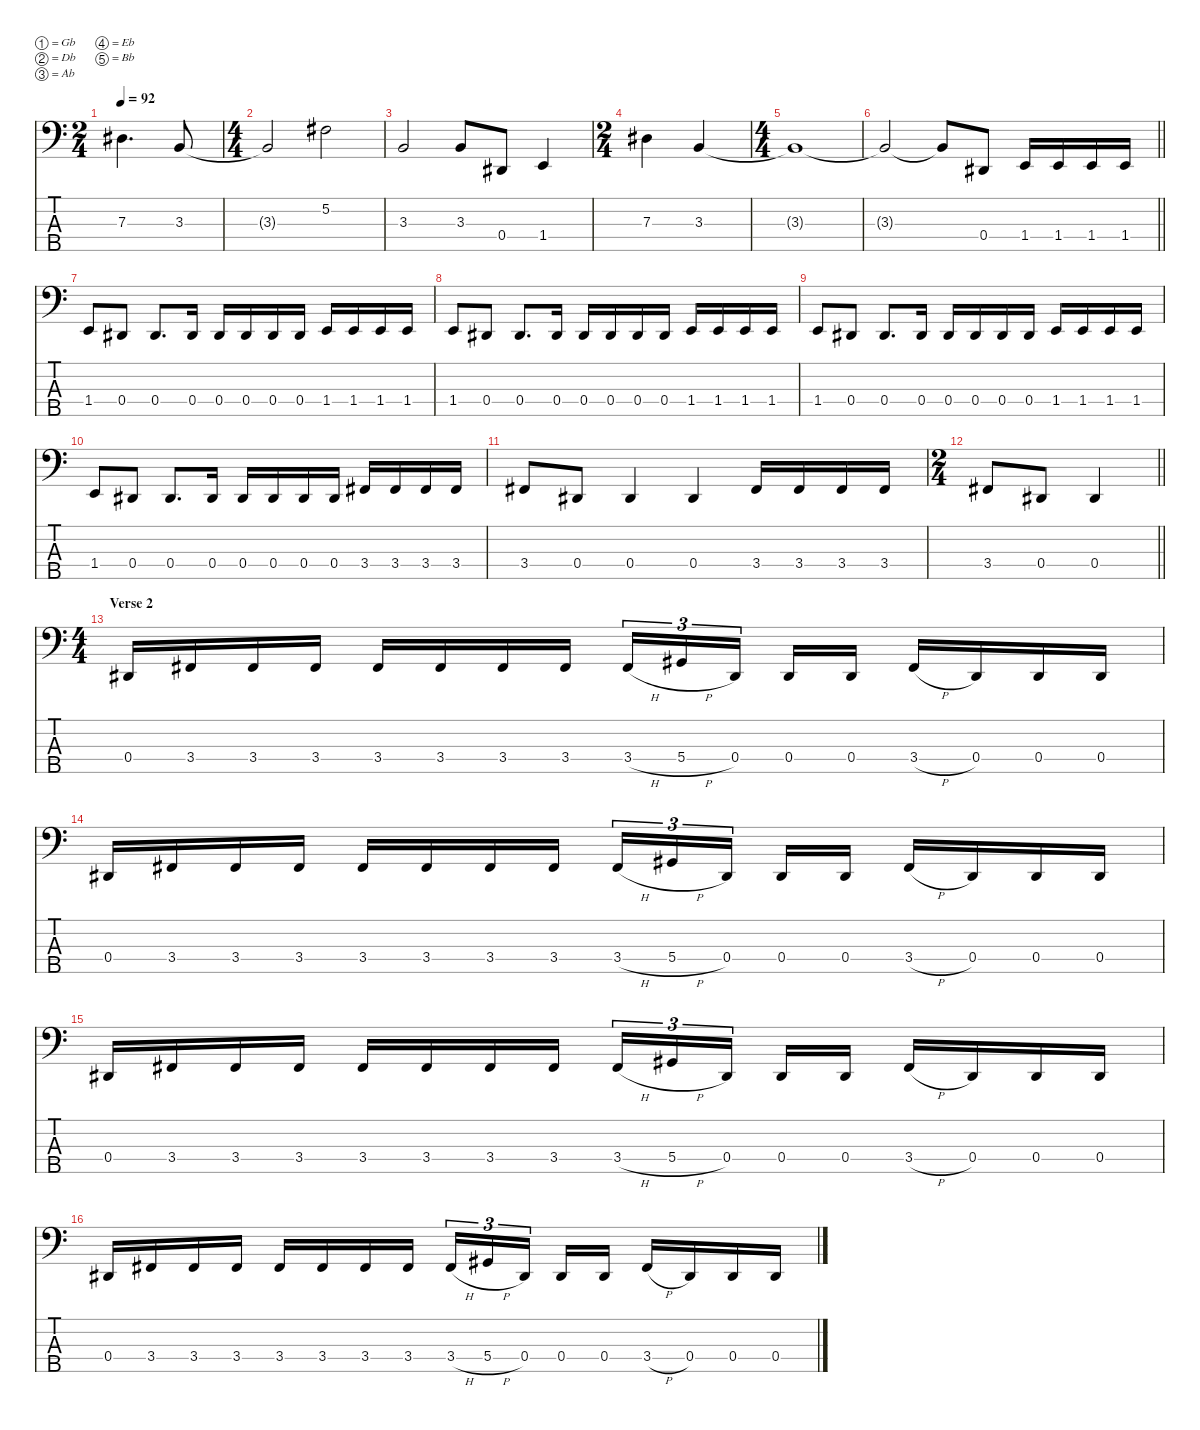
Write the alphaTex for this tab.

\defaultSystemsLayout 4
\hideDynamics
\bracketExtendMode nobrackets
\singleTrackTrackNamePolicy hidden
\multiTrackTrackNamePolicy hidden
\otherSystemsTrackNameOrientation horizontal
\track ("Jason" "el.bs.") {instrument electricbassfinger}
\staff {score tabs}
\tuning (Gb2 Db2 Ab1 Eb1 Bb0)
\ts (2 4)
\beaming (8 2 2 2 2)
\tempo 92
\clef f4
\ks c
7.3{acc #}.4{d dy f beam Down} 3.3.8{beam Up} |
\ts (4 4)
\beaming (8 2 2 2 2)
3.3{t}.2{beam Up} 5.2{acc #}.2{beam Down} |
3.3.2{beam Up} 3.3.8{beam Up} 0.4{acc #}.8{beam Up} 1.4.4{beam Up} |
\ts (2 4)
\beaming (8 2 2)
7.3{acc #}.4{beam Down} 3.3.4{beam Up} |
\ts (4 4)
\beaming (8 2 2 2 2)
3.3{t}.1{beam Up} |
\barLineRight lightlight
3.3{t}.2{beam Up} 3.3{t}.8{beam Up} 0.4{acc #}.8{beam Up} 1.4.16{beam Up} 1.4.16{beam Up} 1.4.16{beam Up} 1.4.16{beam Up} |
\section ("" "")
1.4.8{beam Up} 0.4{acc #}.8{beam Up} 0.4{acc #}.8{d beam Up} 0.4{acc #}.16{beam Up} 0.4{acc #}.16{beam Up} 0.4{acc #}.16{beam Up} 0.4{acc #}.16{beam Up} 0.4{acc #}.16{beam Up} 1.4.16{beam Up} 1.4.16{beam Up} 1.4.16{beam Up} 1.4.16{beam Up} |
1.4.8{beam Up} 0.4{acc #}.8{beam Up} 0.4{acc #}.8{d beam Up} 0.4{acc #}.16{beam Up} 0.4{acc #}.16{beam Up} 0.4{acc #}.16{beam Up} 0.4{acc #}.16{beam Up} 0.4{acc #}.16{beam Up} 1.4.16{beam Up} 1.4.16{beam Up} 1.4.16{beam Up} 1.4.16{beam Up} |
1.4.8{beam Up} 0.4{acc #}.8{beam Up} 0.4{acc #}.8{d beam Up} 0.4{acc #}.16{beam Up} 0.4{acc #}.16{beam Up} 0.4{acc #}.16{beam Up} 0.4{acc #}.16{beam Up} 0.4{acc #}.16{beam Up} 1.4.16{beam Up} 1.4.16{beam Up} 1.4.16{beam Up} 1.4.16{beam Up} |
1.4.8{beam Up} 0.4{acc #}.8{beam Up} 0.4{acc #}.8{d beam Up} 0.4{acc #}.16{beam Up} 0.4{acc #}.16{beam Up} 0.4{acc #}.16{beam Up} 0.4{acc #}.16{beam Up} 0.4{acc #}.16{beam Up} 3.4{acc #}.16{beam Up} 3.4{acc #}.16{beam Up} 3.4{acc #}.16{beam Up} 3.4{acc #}.16{beam Up} |
3.4{acc #}.8{beam Up} 0.4{acc #}.8{beam Up} 0.4{acc #}.4{beam Up} 0.4{acc #}.4{beam Up} 3.4{acc #}.16{beam Up} 3.4{acc #}.16{beam Up} 3.4{acc #}.16{beam Up} 3.4{acc #}.16{beam Up} |
\ts (2 4)
\beaming (8 2 2 2 2)
\barLineRight lightlight
3.4{acc #}.8{beam Up} 0.4{acc #}.8{beam Up} 0.4{acc #}.4{beam Up} |
\ts (4 4)
\beaming (8 2 2 2 2)
\section ("" "Verse 2")
0.4{acc #}.16{beam Up} 3.4{acc #}.16{beam Up} 3.4{acc #}.16{beam Up} 3.4{acc #}.16{beam Up} 3.4{acc #}.16{beam Up} 3.4{acc #}.16{beam Up} 3.4{acc #}.16{beam Up} 3.4{acc #}.16{beam Up} 3.4{h acc #}.16{tu (3 2) beam Up} 5.4{h acc #}.16{tu (3 2) beam Up} 0.4{acc #}.16{tu (3 2) beam Up} 0.4{acc #}.16{beam Up} 0.4{acc #}.16{beam Up} 3.4{h acc #}.16{beam Up} 0.4{acc #}.16{beam Up} 0.4{acc #}.16{beam Up} 0.4{acc #}.16{beam Up} |
0.4{acc #}.16{beam Up} 3.4{acc #}.16{beam Up} 3.4{acc #}.16{beam Up} 3.4{acc #}.16{beam Up} 3.4{acc #}.16{beam Up} 3.4{acc #}.16{beam Up} 3.4{acc #}.16{beam Up} 3.4{acc #}.16{beam Up} 3.4{h acc #}.16{tu (3 2) beam Up} 5.4{h acc #}.16{tu (3 2) beam Up} 0.4{acc #}.16{tu (3 2) beam Up} 0.4{acc #}.16{beam Up} 0.4{acc #}.16{beam Up} 3.4{h acc #}.16{beam Up} 0.4{acc #}.16{beam Up} 0.4{acc #}.16{beam Up} 0.4{acc #}.16{beam Up} |
0.4{acc #}.16{beam Up} 3.4{acc #}.16{beam Up} 3.4{acc #}.16{beam Up} 3.4{acc #}.16{beam Up} 3.4{acc #}.16{beam Up} 3.4{acc #}.16{beam Up} 3.4{acc #}.16{beam Up} 3.4{acc #}.16{beam Up} 3.4{h acc #}.16{tu (3 2) beam Up} 5.4{h acc #}.16{tu (3 2) beam Up} 0.4{acc #}.16{tu (3 2) beam Up} 0.4{acc #}.16{beam Up} 0.4{acc #}.16{beam Up} 3.4{h acc #}.16{beam Up} 0.4{acc #}.16{beam Up} 0.4{acc #}.16{beam Up} 0.4{acc #}.16{beam Up} |
0.4{acc #}.16{beam Up} 3.4{acc #}.16{beam Up} 3.4{acc #}.16{beam Up} 3.4{acc #}.16{beam Up} 3.4{acc #}.16{beam Up} 3.4{acc #}.16{beam Up} 3.4{acc #}.16{beam Up} 3.4{acc #}.16{beam Up} 3.4{h acc #}.16{tu (3 2) beam Up} 5.4{h acc #}.16{tu (3 2) beam Up} 0.4{acc #}.16{tu (3 2) beam Up} 0.4{acc #}.16{beam Up} 0.4{acc #}.16{beam Up} 3.4{h acc #}.16{beam Up} 0.4{acc #}.16{beam Up} 0.4{acc #}.16{beam Up} 0.4{acc #}.16{beam Up}
